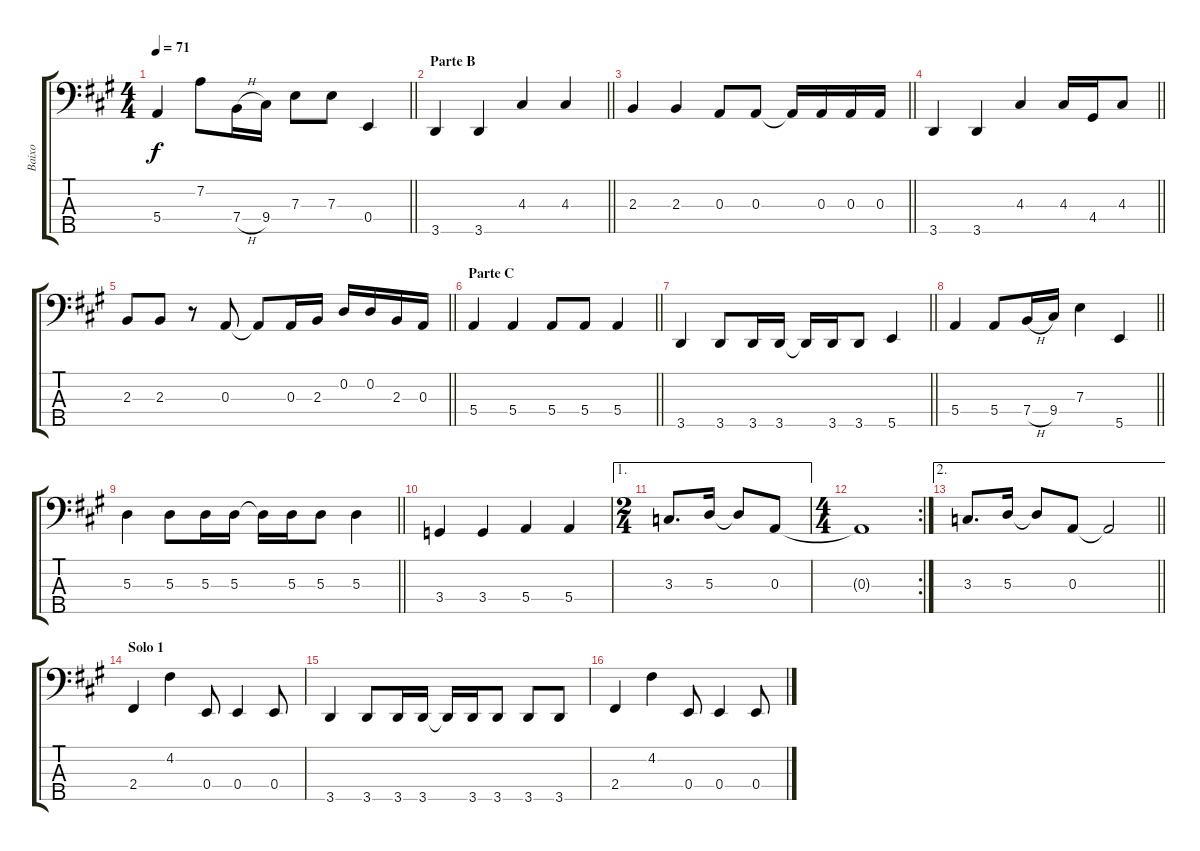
\track ("Baixo" "Baixo") {instrument electricbasspick}
\staff {score tabs}
\tuning (G2 D2 A1 E1 B0) {hide}
\ts (4 4)
\tempo 71
\clef f4
\barLineRight lightlight
\ks a
5.4.4{dy f} 7.2.8 7.4{h}.16 9.4.16 7.3.8 7.3.8 0.4.4 |
\section ("" "Parte B")
\barLineRight lightlight
3.5.4 3.5.4 4.3.4 4.3.4 |
\barLineRight lightlight
2.3.4 2.3.4 0.3.8 0.3.8 0.3{t}.16 0.3.16 0.3.16 0.3.16 |
\barLineRight lightlight
3.5.4 3.5.4 4.3.4 4.3.16 4.4.16 4.3.8 |
\barLineRight lightlight
2.3.8 2.3.8 r.8 0.3.8 0.3{t}.8 0.3.16 2.3.16 0.2.16 0.2.16 2.3.16 0.3.16 |
\section ("" "Parte C")
\barLineRight lightlight
5.4.4 5.4.4 5.4.8 5.4.8 5.4.4 |
\barLineRight lightlight
3.5.4 3.5.8 3.5.16 3.5.16 3.5{t}.16 3.5.16 3.5.8 5.5.4 |
\barLineRight lightlight
5.4.4 5.4.8 7.4{h}.16 9.4.16 7.3.4 5.5.4 |
\barLineRight lightlight
5.3.4 5.3.8 5.3.16 5.3.16 5.3{t}.16 5.3.16 5.3.8 5.3.4 |
3.4.4 3.4.4 5.4.4 5.4.4 |
\ae 1
\ts (2 4)
3.3.8{d} 5.3.16 5.3{t}.8 0.3.8 |
\rc 2
\ts (4 4)
0.3{t}.1 |
\ae 2
\barLineRight lightlight
3.3.8{d} 5.3.16 5.3{t}.8 0.3.8 0.3{t}.2 |
\section ("" "Solo 1")
2.4.4 4.2.4 0.4.8 0.4.4 0.4.8 |
3.5.4 3.5.8 3.5.16 3.5.16 3.5{t}.16 3.5.16 3.5.8 3.5.8 3.5.8 |
2.4.4 4.2.4 0.4.8 0.4.4 0.4.8
